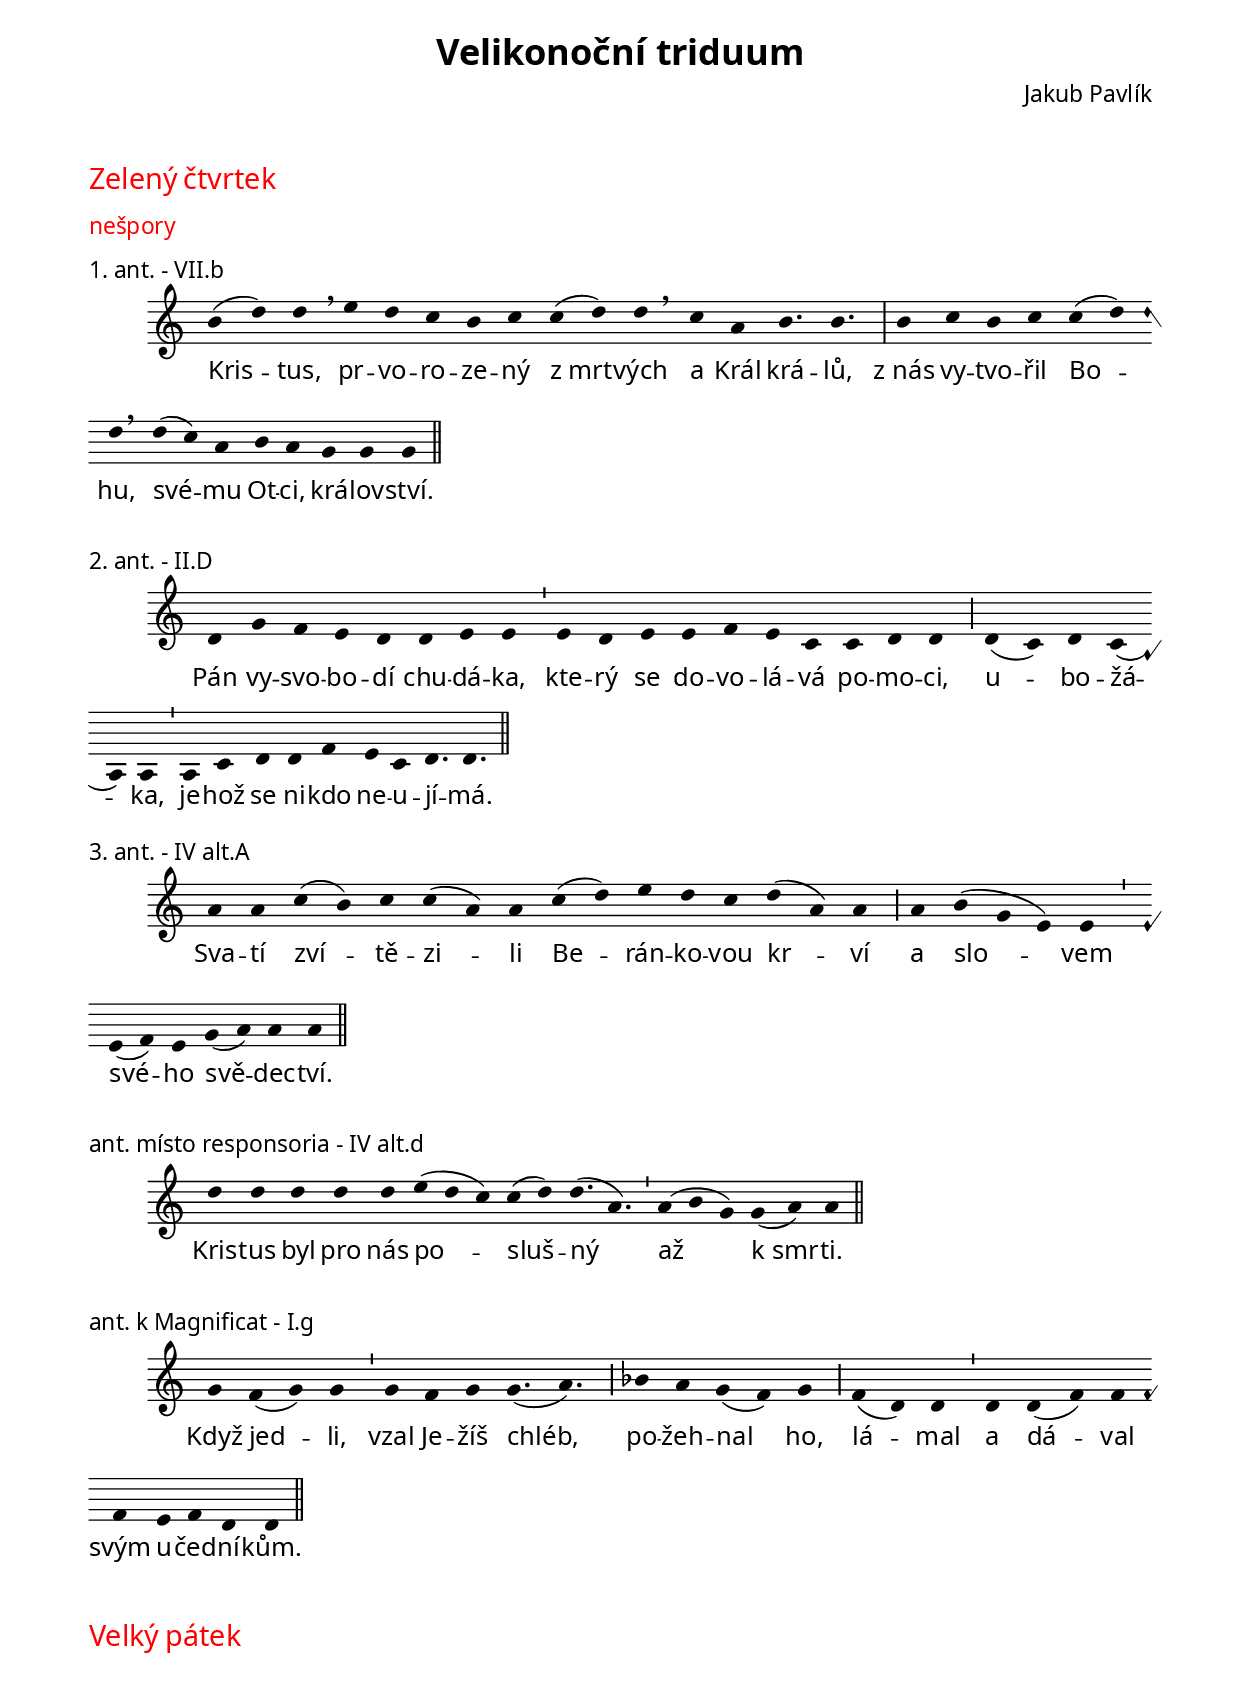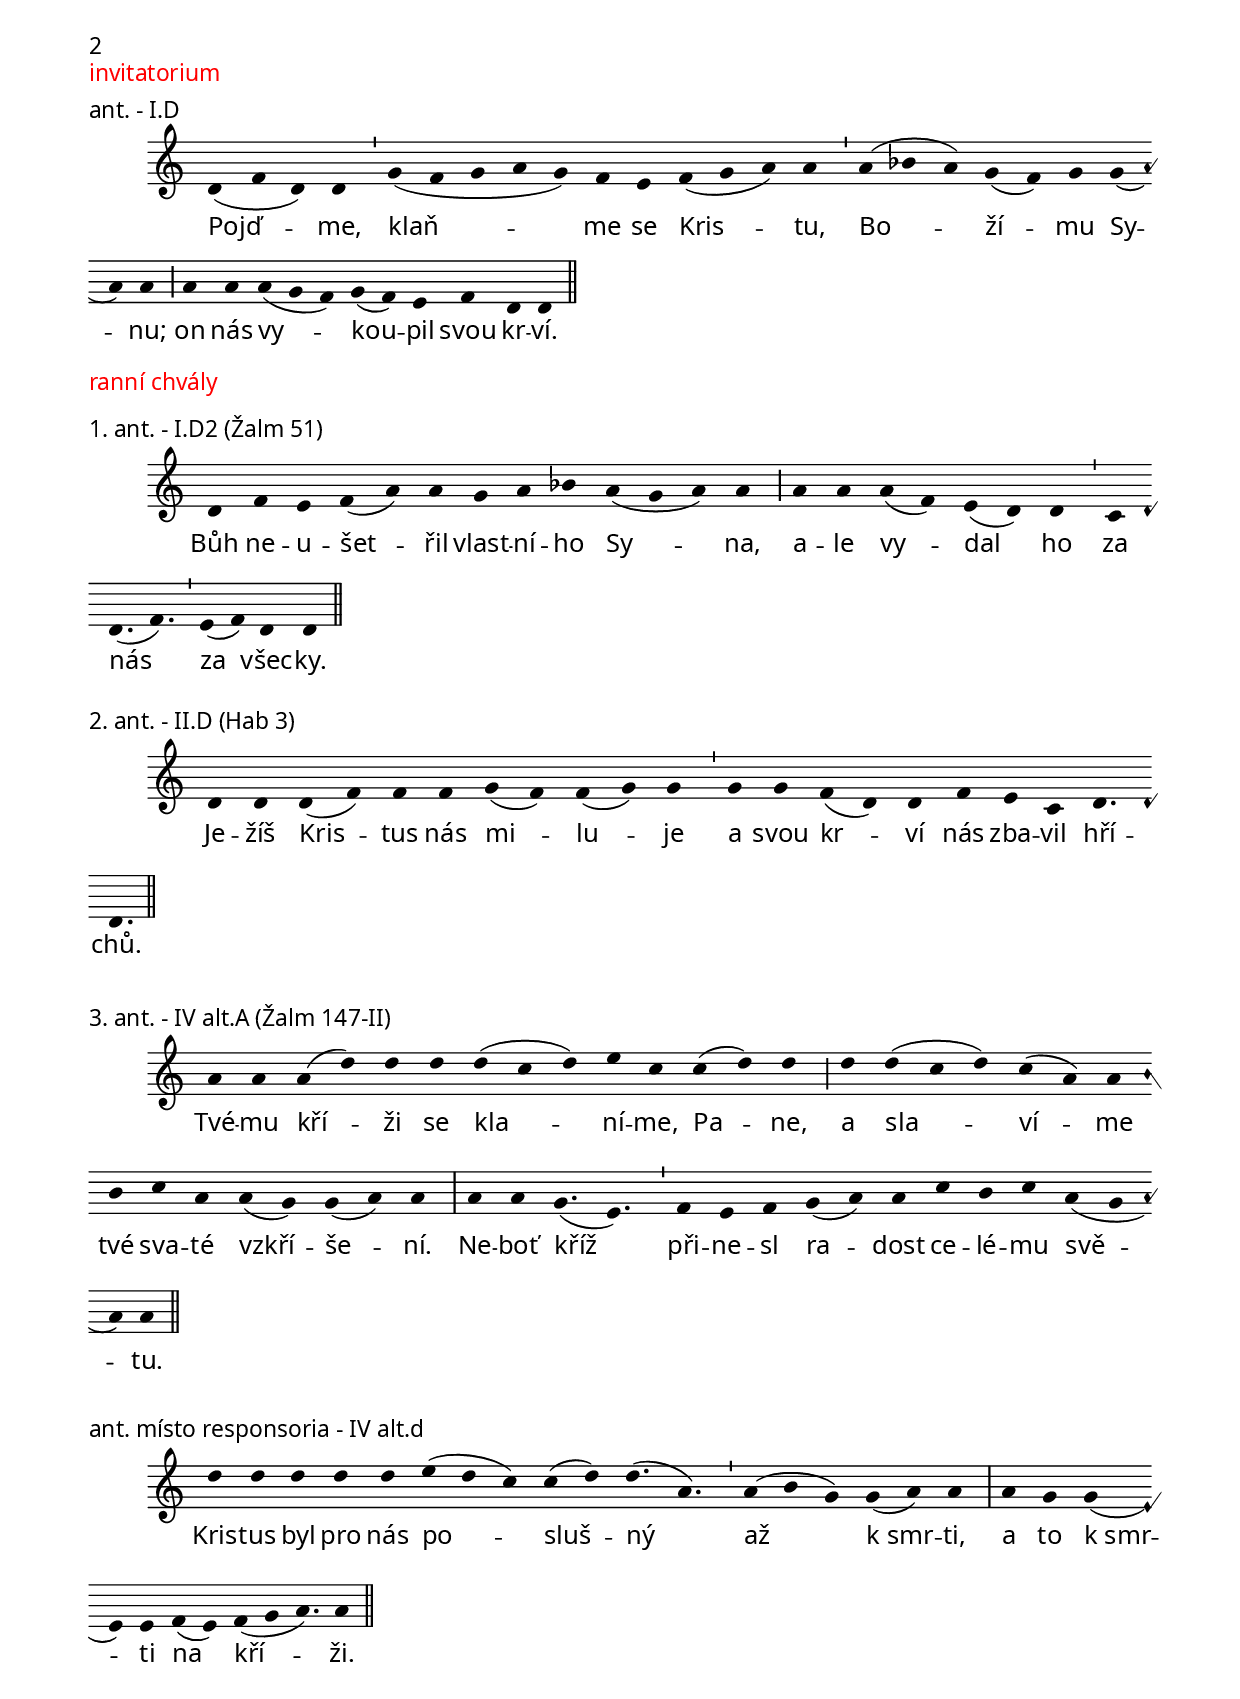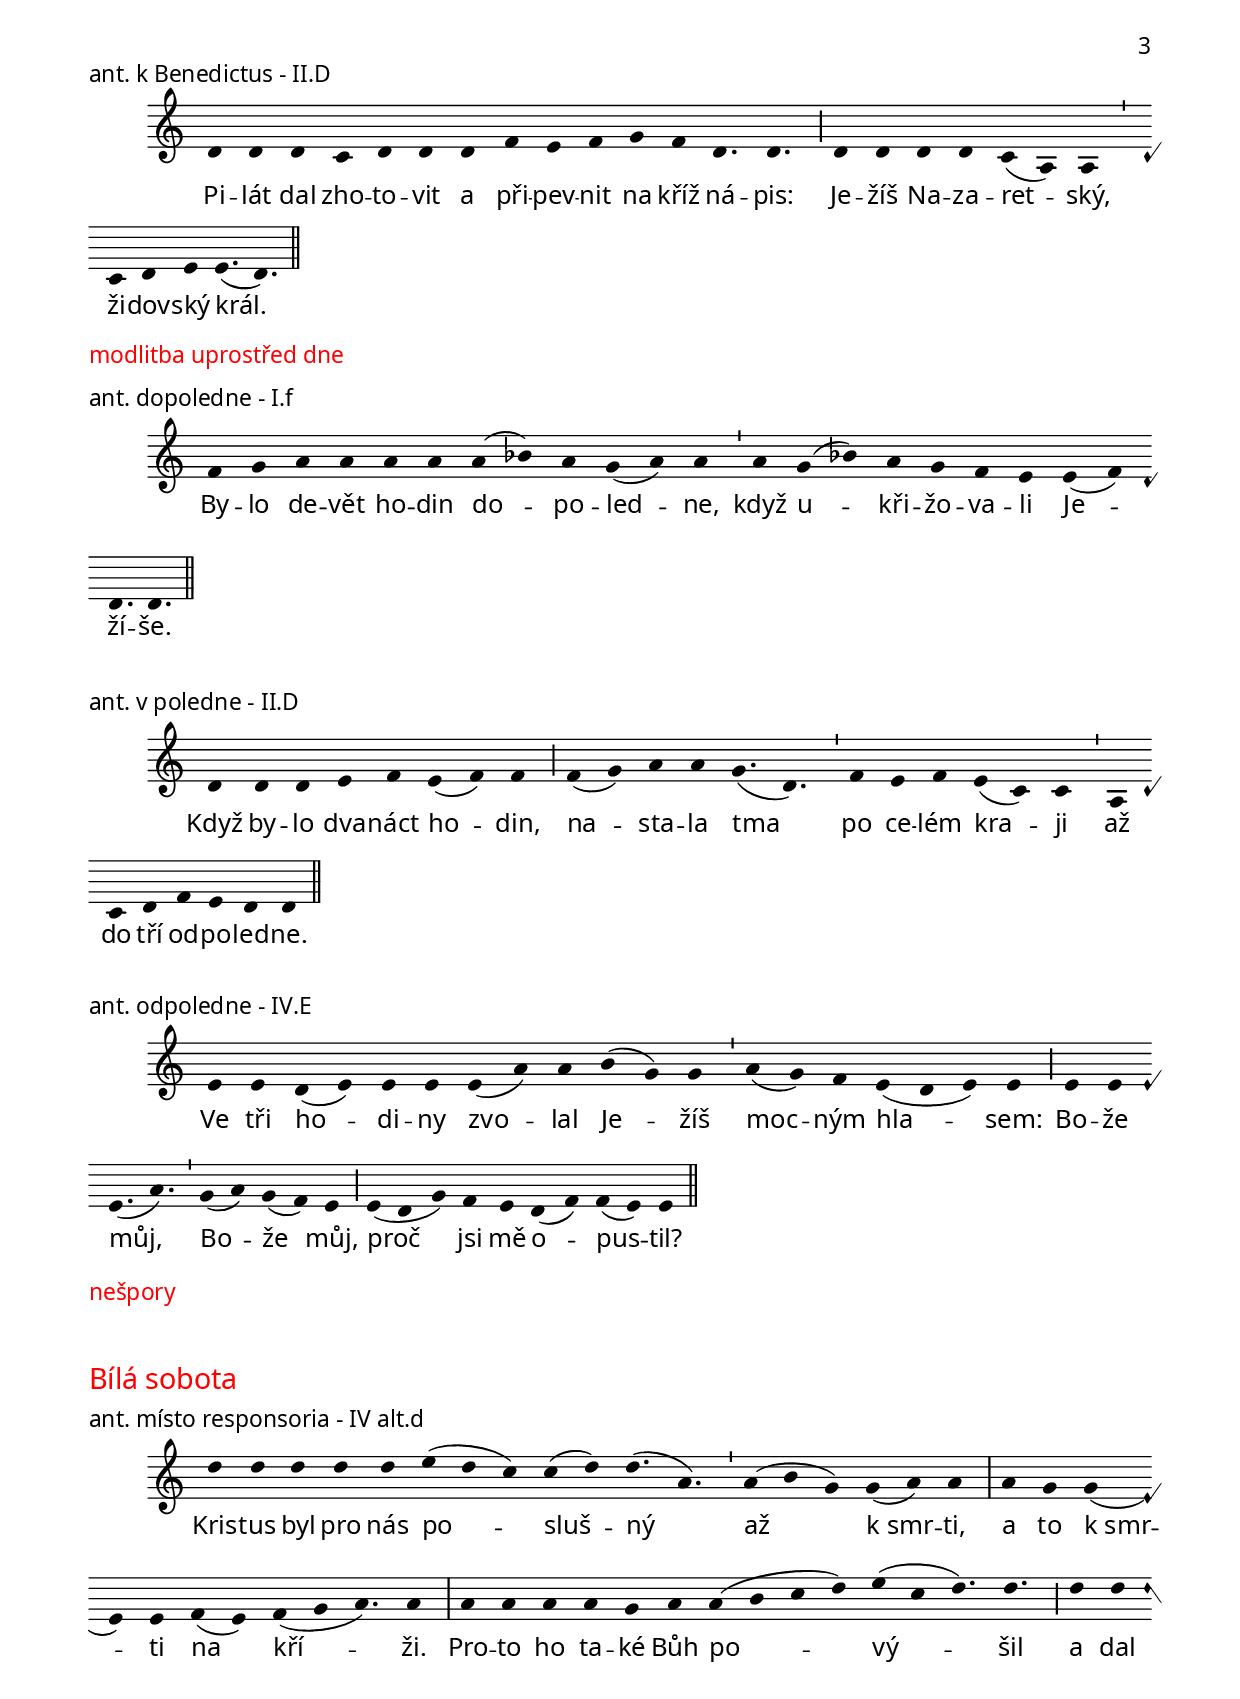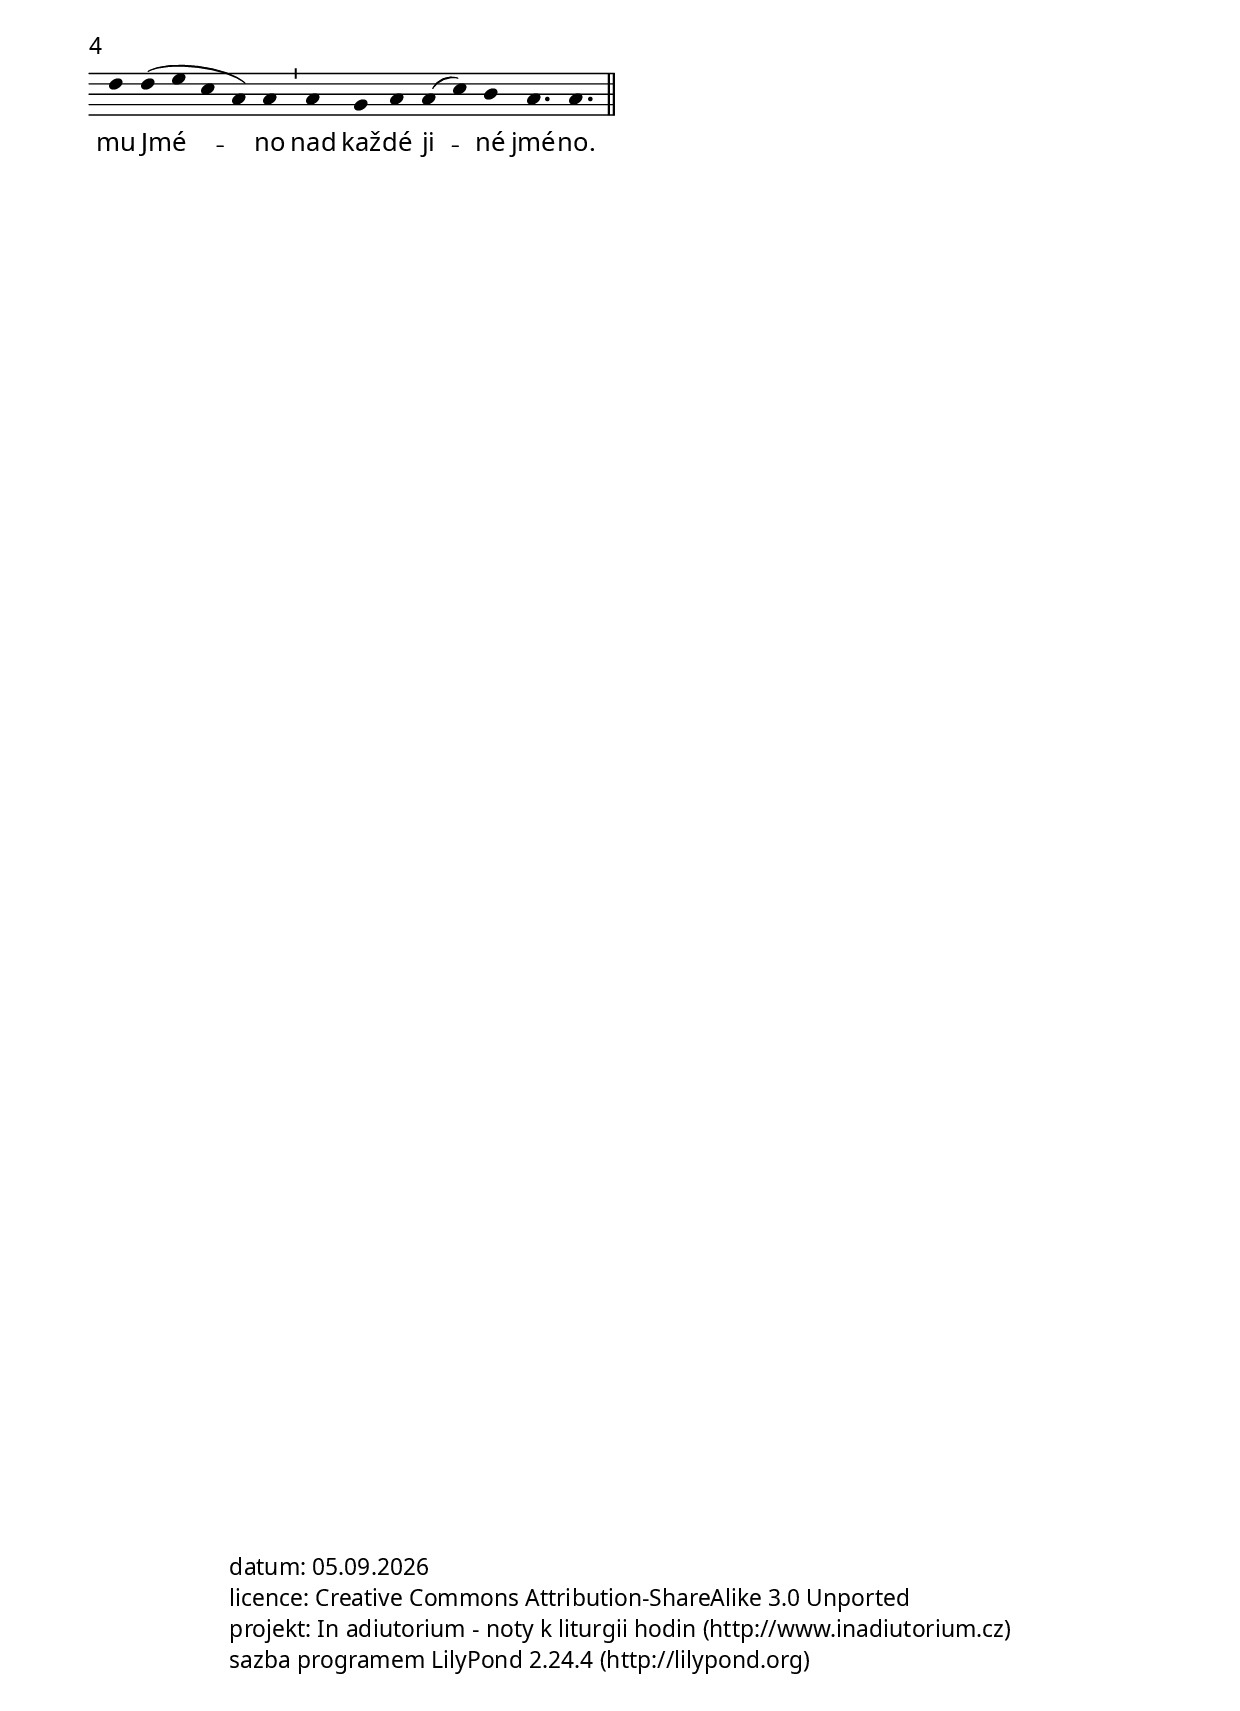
\version "2.14.2"

\header {
  title = "Velikonoční triduum"
  composer = "Jakub Pavlík"
}

\include "spolecne.ly"

\markup\nadpisDen{Zelený čtvrtek}

\markup {\nadpisHodinka {"nešpory"}}

\score {
  \relative c'' {
    \choralniRezim
    b4( d) d \breathe
    e d c b c c( d) d \breathe \bar ""
    c a b4. b \bar "|"
    b4 c b c c( d) d \breathe \bar ""
    d( c) a b a g g g \bar "||"
  }
  \addlyrics {
    Kris -- tus,
    pr -- vo -- ro -- ze -- ný z_mrt -- vých
    a Král krá -- lů,
    z_nás vy -- tvo -- řil Bo -- hu, 
    své -- mu Ot -- ci, krá -- lov -- ství.
  }
  \header {
    quid = "1. ant."
    modus = "VII"
    differentia = "b"
    psalmus = ""
    id = ""
    fons = "slavnost Ježíše Krista Krále, ant. k Benedictus"
    piece = \markup {\sestavTitulekBezZalmu}
  }
}

\score {
  \relative c' {
    \choralniRezim
    d4 g f e d d e e \barMin
    e d e e f e c c d d \barMaior
    d( c) d c( a) a \barMin
    a c d d f e c d4. d \barFinalis
  }
  \addlyrics {
    Pán vy -- svo -- bo -- dí chu -- dá -- ka,
    kte -- rý se do -- vo -- lá -- vá po -- mo -- ci,
    u -- bo -- žá -- ka, 
    je -- hož se ni -- kdo ne -- u -- jí -- má.
  }
  \header {
    quid = "2. ant."
    modus = "II"
    differentia = "D" 
    psalmus = ""
    id = ""
    piece = \markup {\sestavTitulekBezZalmu}
  }
}

\score {
  \relative c'' {
    \choralniRezim
    a4 a c( b) c c( a) a c( d) e d c d( a) a \barMaior
    a b( g e) e \barMin e( f) e g( a) a a \barFinalis
  }
  \addlyrics {
    Sva -- tí zví -- tě -- zi -- li Be -- rán -- ko -- vou kr -- ví
    a slo -- vem své -- ho svě -- dec -- tví.
  }
  \header {
    quid = "3. ant."
    modus = "IV alt"
    differentia = "A" 
    psalmus = ""
    id = ""
    piece = \markup {\sestavTitulekBezZalmu}
  }
}

\score {
  \relative c'' {
    \choralniRezim
    d4 d d d d e( d c) c( d) d4.( a) \barMin a4( b g) g( a) a \barFinalis
  }
  \addlyrics {
    Kris -- tus byl pro nás po -- sluš -- ný až k_smr -- ti.
  }
  \header {
    quid = "ant. místo responsoria"
    modus = "IV alt"
    differentia = "d" 
    psalmus = ""
    id = ""
    fons = "Bílá sobota, ant. místo responsoria."
    piece = \markup {\sestavTitulekBezZalmu}
  }
}

\score {
  \relative c'' {
    \choralniRezim
    g4 f( g) g \barMin g f g g4.( a) \barMaior
    bes4 a g( f) g \barMaior
    f( d) d \barMin d d( f) f f e f d d \barFinalis
  }
  \addlyrics {
    Když jed -- li, vzal Je -- žíš chléb,
    po -- žeh -- nal ho,
    lá -- mal a dá -- val svým u -- čed -- ní -- kům.
  }
  \header {
    quid = "ant. k Magnificat"
    modus = "I"
    differentia = "g" 
    psalmus = ""
    id = ""
    piece = \markup {\sestavTitulekBezZalmu}
  }
}

\markup\nadpisDen{Velký pátek}

\markup {\nadpisHodinka {"invitatorium"}}

\score {
  \relative c' {
    \choralniRezim
    d4( f d) d \barMin
    g( f g a g) f e f( g a) a \barMin a( bes a) g( f) g g( a) a \barMaior
    a4 a a( g f) g( f) e f d d \barFinalis
  }
  \addlyrics {
    Pojď -- me, 
    klaň -- me se Kris -- tu, Bo -- ží -- mu Sy -- nu;
    on nás vy -- kou -- pil svou kr -- ví.
  }
  \header {
    quid = "ant."
    modus = "I"
    differentia = "D" 
    psalmus = ""
    id = ""
    piece = \markup {\sestavTitulekBezZalmu}
  }
}

\markup {\nadpisHodinka {"ranní chvály"}}

\score {
  \relative c' {
    \choralniRezim
    d4 f e f( a) a g a bes a( g a) a \barMaior
    a a a( f) e( d) d \barMin c d4.( f) \barMin e4( f) d d \barFinalis
  }
  \addlyrics {
    Bůh ne -- u -- šet -- řil vlast -- ní -- ho Sy -- na,
    a -- le vy -- dal ho za nás za všec -- ky.
  }
  \header {
    quid = "1. ant."
    modus = "I"
    differentia = "D2" 
    psalmus = "Žalm 51"
    id = ""
    piece = \markup {\sestavTitulek}
  }
}

\score {
  \relative c' {
    \choralniRezim
    d4 d d( f) f f g( f) f( g) g \barMin
    g g f( d) d f e c d4. d \barFinalis
  }
  \addlyrics {
    Je -- žíš Kris -- tus nás mi -- lu -- je
    a svou kr -- ví nás zba -- vil hří -- chů.
  }
  \header {
    quid = "2. ant."
    modus = "II"
    differentia = "D" 
    psalmus = "Hab 3"
    id = ""
    notitia = "Textově téměř shodný je začátek ant. k Magn. ze svátku Křtu Páně, ale její melodie (k 7.2.2012) nebyla použitelná, protože je (i když kousek končí na tónice) příliš nesena dynamikou rozjezdu k něčemu, co následuje."
    piece = \markup {\sestavTitulek}
  }
}

\score {
  \relative c'' {
    \choralniRezim
    a4 a a( d) d d d( c d) e c c( d) d \barMaior
    d d( c d) c( a) a b c a a( g) g( a) a \barMax
    a a g4.( e) \barMin f4 e f g( a) a c b c a( g a) a \barFinalis
  }
  \addlyrics {
    Tvé -- mu kří -- ži se kla -- ní -- me, Pa -- ne,
    a sla -- ví -- me tvé sva -- té vzkří -- še -- ní.
    Ne -- boť kříž při -- ne -- sl ra -- dost ce -- lé -- mu svě -- tu.
  }
  \header {
    quid = "3. ant."
    modus = "IV alt"
    differentia = "A" 
    psalmus = "Žalm 147-II"
    id = ""
    piece = \markup {\sestavTitulek}
  }
}

\score {
  \relative c'' {
    \choralniRezim
    d4 d d d d e( d c) c( d) d4.( a) \barMin a4( b g) g( a) a \barMax
    a g g( e) e f( e) f( g a4.) a4 \barFinalis
  }
  \addlyrics {
    Kris -- tus byl pro nás po -- sluš -- ný až k_smr -- ti,
    a to k_smr -- ti na kří -- ži.
  }
  \header {
    quid = "ant. místo responsoria"
    modus = "IV alt"
    differentia = "d" 
    psalmus = ""
    id = ""
    fons = "Bílá sobota, ant. místo responsoria."
    piece = \markup {\sestavTitulekBezZalmu}
  }
}

\score {
  \relative c' {
    \choralniRezim
    d4 d d c d d d f e f g f d4. d \barMaior
    d4 d d d c( a) a \barMin c d e e4.( d) \barFinalis
  }
  \addlyrics {
    Pi -- lát dal zho -- to -- vit a při -- pev -- nit na kříž ná -- pis:
    Je -- žíš Na -- za -- ret -- ský, ži -- dov -- ský král.
  }
  \header {
    quid = "ant. k Benedictus"
    modus = "II"
    differentia = "D" 
    psalmus = ""
    id = ""
    piece = \markup {\sestavTitulekBezZalmu}
  }
}

\markup {\nadpisHodinka {"modlitba uprostřed dne"}}

\score {
  \relative c' {
    \choralniRezim
    f4 g a a a a a( bes) a g( a) a \barMin
    a g( bes) a g f e e( f) d4. d \barFinalis
  }
  \addlyrics {
    By -- lo de -- vět ho -- din do -- po -- led -- ne,
    když u -- kři -- žo -- va -- li Je -- ží -- še.
  }
  \header {
    quid = "ant. dopoledne"
    modus = "I"
    differentia = "f" 
    psalmus = ""
    id = ""
    piece = \markup {\sestavTitulekBezZalmu}
  }
}

\score {
  \relative c' {
    \choralniRezim
    d4 d d e f e( f) f \barMaior
    f( g) a a g4.( d) \barMin f4 e f e( c) c \barMin
    a c d f e d d \barFinalis
  }
  \addlyrics {
    Když by -- lo dva -- náct ho -- din,
    na -- sta -- la tma po ce -- lém kra -- ji
    až do tří od -- po -- led -- ne.
  }
  \header {
    quid = "ant. v poledne"
    modus = "II"
    differentia = "D" 
    psalmus = ""
    id = ""
    piece = \markup {\sestavTitulekBezZalmu}
  }
}

\score {
  \relative c' {
    \choralniRezim
    e4 e d( e) e e
    e( a) a b( g) g \barMin a( g) f e( d e) e \barMaior
    e e e4.( a) \barMin g4( a) g( f) e \barMaior
    e( d g) f e d( f) f( e) e \barFinalis
  }
  \addlyrics {
    Ve tři ho -- di -- ny
    zvo -- lal Je -- žíš moc -- ným hla -- sem:
    Bo -- že můj, Bo -- že můj, 
    proč jsi mě o -- pus -- til?
  }
  \header {
    quid = "ant. odpoledne"
    modus = "IV"
    differentia = "E" 
    psalmus = ""
    id = ""
    piece = \markup {\sestavTitulekBezZalmu}
  }
}

\markup {\nadpisHodinka {"nešpory"}}

\score {
  \relative c' {
    \choralniRezim
    
  }
  \addlyrics {
    Po -- zor -- ně na -- slou -- chej -- te,
    všech -- ny ná -- ro -- dy,
    a po -- hleď -- te na mou bo -- lest.
  }
  \header {
    quid = "1. ant."
    modus = ""
    differentia = "" 
    psalmus = "Žalm 116-II"
    id = ""
    piece = \markup {\sestavTitulek}
  }
}

\score {
  \relative c' {
    \choralniRezim
    
  }
  \addlyrics {
    Můj duch ve mně chřad -- ne,
    srd -- ce mi str -- nu -- lo v_nit -- ru.
  }
  \header {
    quid = "2. ant."
    modus = ""
    differentia = "" 
    psalmus = "Žalm 143"
    id = ""
    piece = \markup {\sestavTitulek}
  }
}

\score {
  \relative c' {
    \choralniRezim
    
  }
  \addlyrics {
    Když Je -- žíš při -- jal o -- cet, že -- kl:
    Do -- ko -- ná -- no je.
    Pak sklo -- nil hla -- vu a sko -- nal.
  }
  \header {
    quid = "3. ant."
    modus = ""
    differentia = "" 
    psalmus = "Flp 2"
    id = ""
    piece = \markup {\sestavTitulek}
  }
}

\score {
  \relative c' {
    \choralniRezim
    
  }
  \addlyrics {
    By -- li jsme s_Bo -- hem u -- smí -- ře -- ni
    smr -- tí je -- ho Sy -- na
    v_do -- bě, kdy jsme s_ním by -- li ješ -- tě zne -- přá -- te -- le -- ni.
  }
  \header {
    quid = "ant. k Magnificat"
    modus = ""
    differentia = "" 
    psalmus = ""
    id = ""
    piece = \markup {\sestavTitulekBezZalmu}
  }
}

\markup\nadpisDen{Bílá sobota}

\score {
  \relative c'' {
    \choralniRezim
    d4 d d d d e( d c) c( d) d4.( a) \barMin a4( b g) g( a) a \barMax
    a g g( e) e f( e) f( g a4.) a4 \barMax
    a a a a g a a( b c d) e( c d4.) d \barMaior
    d4 d d d( e c a) a \barMin a g a a( c) b a4. a \barFinalis
  }
  \addlyrics {
    Kris -- tus byl pro nás po -- sluš -- ný až k_smr -- ti,
    a to k_smr -- ti na kří -- ži.
    Pro -- to ho ta -- ké Bůh po -- vý -- šil
    a dal mu Jmé -- no nad kaž -- dé ji -- né jmé -- no.
  }
  \header {
    quid = "ant. místo responsoria"
    modus = "IV alt"
    differentia = "d" 
    psalmus = ""
    id = ""
    piece = \markup {\sestavTitulekBezZalmu}
  }
}